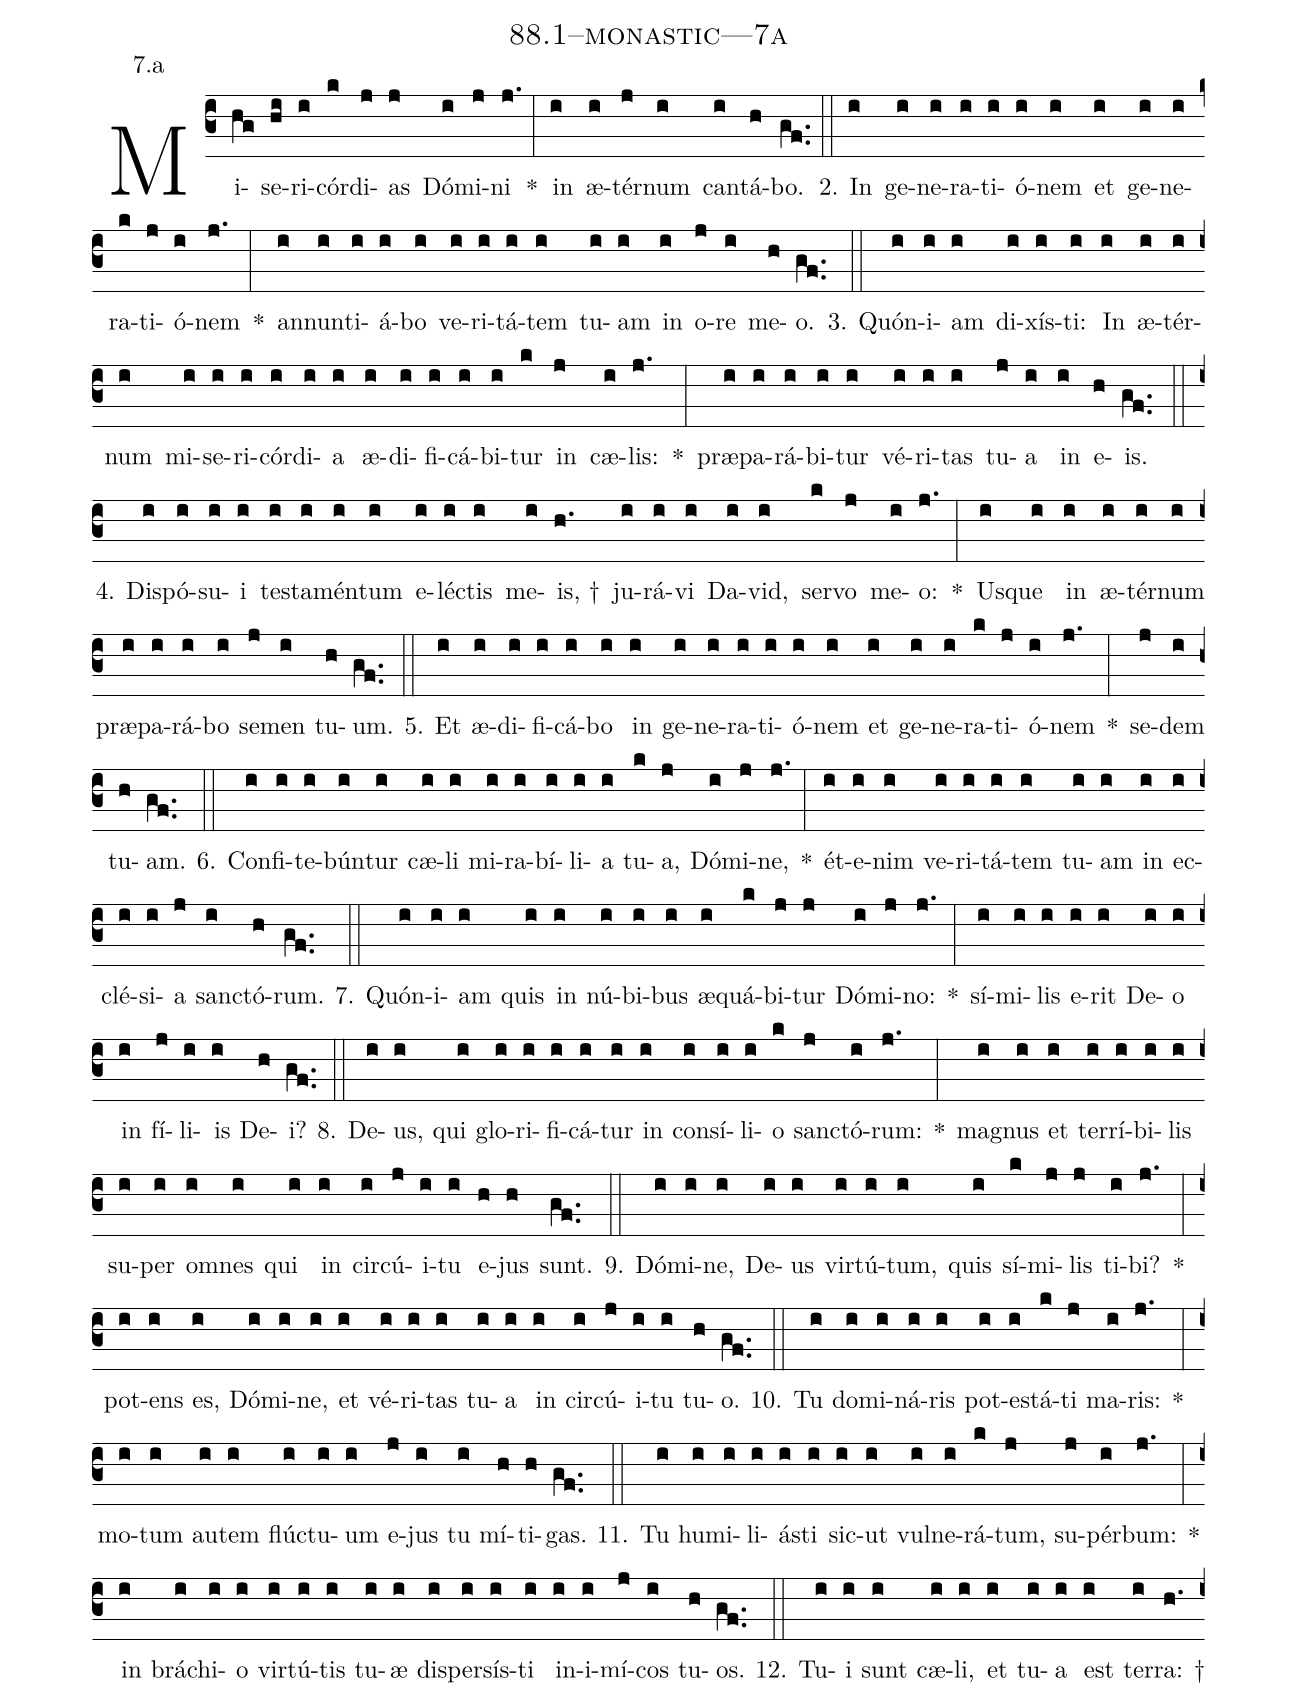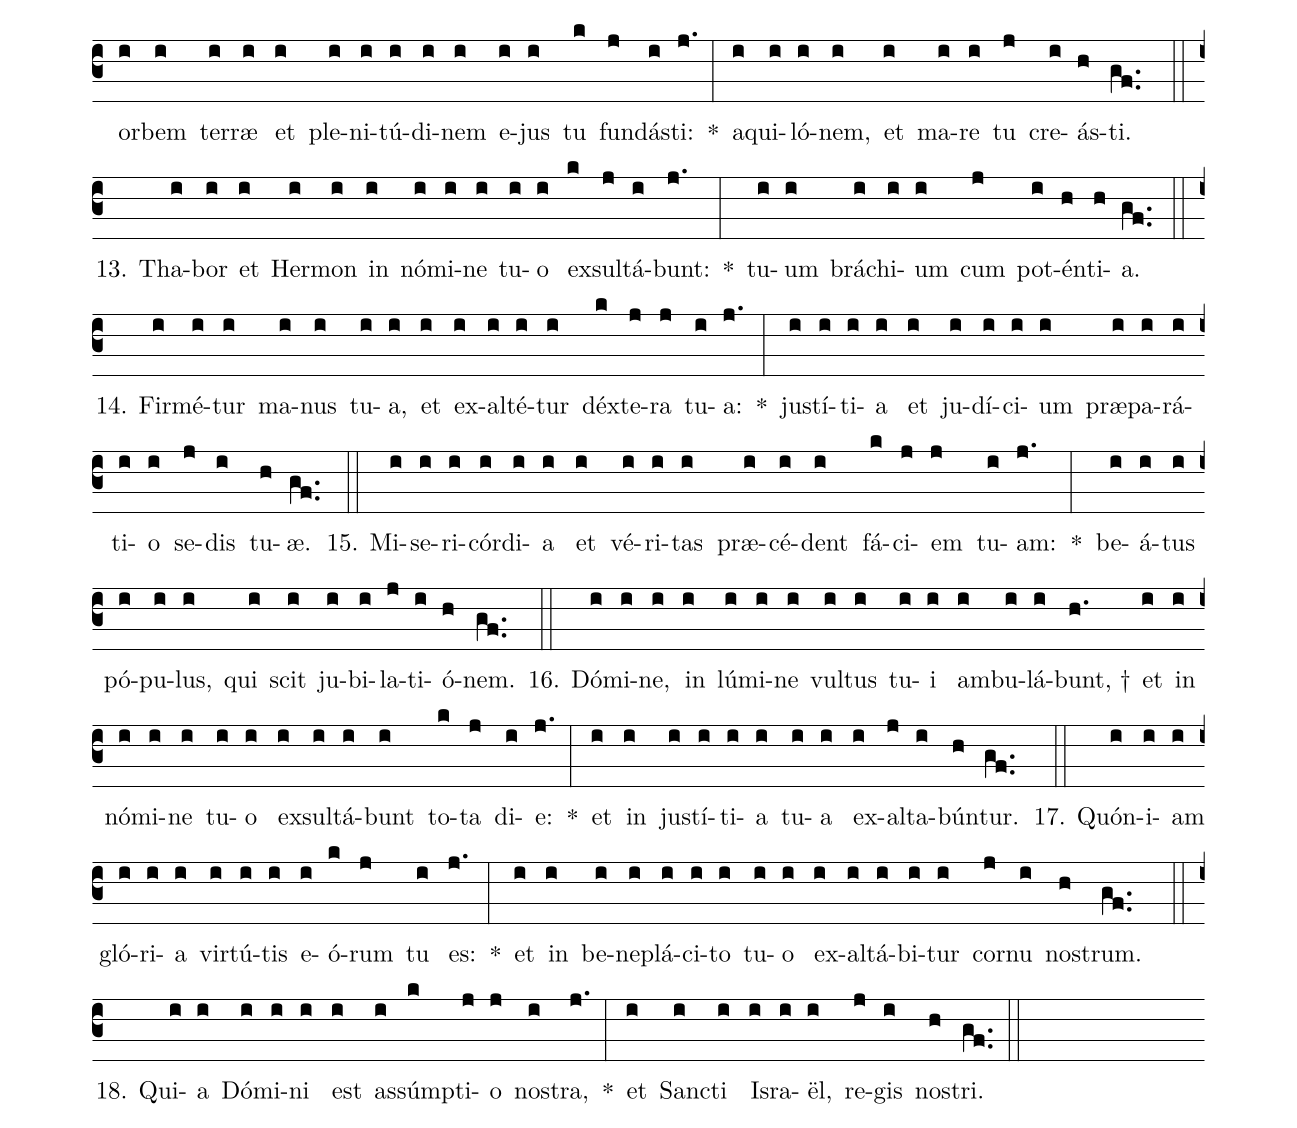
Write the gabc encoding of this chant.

name: 88.1--monastic---7a;
annotation: 7.a;
%%
(c3)Mi(hg)se(hi)ri(i)cór(k)di(j)as(j) Dó(i)mi(j)ni(j.) *(:) in(i) æ(i)tér(j)num(i) can(i)tá(h)bo.(gf..) (::)
2. In(i) ge(i)ne(i)ra(i)ti(i)ó(i)nem(i) et(i) ge(i)ne(i)ra(k)ti(j)ó(i)nem(j.) *(:) an(i)nun(i)ti(i)á(i)bo(i) ve(i)ri(i)tá(i)tem(i) tu(i)am(i) in(i) o(j)re(i) me(h)o.(gf..) (::)
3. Quón(i)i(i)am(i) di(i)xís(i)ti:(i) In(i) æ(i)tér(i)num(i) mi(i)se(i)ri(i)cór(i)di(i)a(i) æ(i)di(i)fi(i)cá(i)bi(i)tur(k) in(j) cæ(i)lis:(j.) *(:) præ(i)pa(i)rá(i)bi(i)tur(i) vé(i)ri(i)tas(i) tu(j)a(i) in(i) e(h)is.(gf..) (::)
4. Dis(i)pó(i)su(i)i(i) tes(i)ta(i)mén(i)tum(i) e(i)léc(i)tis(i) me(i)is, †(h.) ju(i)rá(i)vi(i) Da(i)vid,(i) ser(k)vo(j) me(i)o:(j.) *(:) Us(i)que(i) in(i) æ(i)tér(i)num(i) præ(i)pa(i)rá(i)bo(i) se(j)men(i) tu(h)um.(gf..) (::)
5. Et(i) æ(i)di(i)fi(i)cá(i)bo(i) in(i) ge(i)ne(i)ra(i)ti(i)ó(i)nem(i) et(i) ge(i)ne(i)ra(k)ti(j)ó(i)nem(j.) *(:) se(j)dem(i) tu(h)am.(gf..) (::)
6. Con(i)fi(i)te(i)bún(i)tur(i) cæ(i)li(i) mi(i)ra(i)bí(i)li(i)a(i) tu(k)a,(j) Dó(i)mi(j)ne,(j.) *(:) ét(i)e(i)nim(i) ve(i)ri(i)tá(i)tem(i) tu(i)am(i) in(i) ec(i)clé(i)si(i)a(j) sanc(i)tó(h)rum.(gf..) (::)
7. Quón(i)i(i)am(i) quis(i) in(i) nú(i)bi(i)bus(i) æ(i)quá(k)bi(j)tur(j) Dó(i)mi(j)no:(j.) *(:) sí(i)mi(i)lis(i) e(i)rit(i) De(i)o(i) in(i) fí(j)li(i)is(i) De(h)i?(gf..) (::)
8. De(i)us,(i) qui(i) glo(i)ri(i)fi(i)cá(i)tur(i) in(i) con(i)sí(i)li(i)o(k) sanc(j)tó(i)rum:(j.) *(:) ma(i)gnus(i) et(i) ter(i)rí(i)bi(i)lis(i) su(i)per(i) om(i)nes(i) qui(i) in(i) cir(i)cú(j)i(i)tu(i) e(h)jus(h) sunt.(gf..) (::)
9. Dó(i)mi(i)ne,(i) De(i)us(i) vir(i)tú(i)tum,(i) quis(i) sí(k)mi(j)lis(j) ti(i)bi?(j.) *(:) pot(i)ens(i) es,(i) Dó(i)mi(i)ne,(i) et(i) vé(i)ri(i)tas(i) tu(i)a(i) in(i) cir(i)cú(j)i(i)tu(i) tu(h)o.(gf..) (::)
10. Tu(i) do(i)mi(i)ná(i)ris(i) pot(i)es(i)tá(k)ti(j) ma(i)ris:(j.) *(:) mo(i)tum(i) au(i)tem(i) flúc(i)tu(i)um(i) e(j)jus(i) tu(i) mí(h)ti(h)gas.(gf..) (::)
11. Tu(i) hu(i)mi(i)li(i)ás(i)ti(i) sic(i)ut(i) vul(i)ne(i)rá(k)tum,(j) su(j)pér(i)bum:(j.) *(:) in(i) brá(i)chi(i)o(i) vir(i)tú(i)tis(i) tu(i)æ(i) di(i)sper(i)sís(i)ti(i) in(i)i(i)mí(j)cos(i) tu(h)os.(gf..) (::)
12. Tu(i)i(i) sunt(i) cæ(i)li,(i) et(i) tu(i)a(i) est(i) ter(i)ra: †(h.) or(i)bem(i) ter(i)ræ(i) et(i) ple(i)ni(i)tú(i)di(i)nem(i) e(i)jus(i) tu(k) fun(j)dás(i)ti:(j.) *(:) a(i)qui(i)ló(i)nem,(i) et(i) ma(i)re(i) tu(j) cre(i)ás(h)ti.(gf..) (::)
13. Tha(i)bor(i) et(i) Her(i)mon(i) in(i) nó(i)mi(i)ne(i) tu(i)o(i) ex(k)sul(j)tá(i)bunt:(j.) *(:) tu(i)um(i) brá(i)chi(i)um(i) cum(j) pot(i)én(h)ti(h)a.(gf..) (::)
14. Fir(i)mé(i)tur(i) ma(i)nus(i) tu(i)a,(i) et(i) ex(i)al(i)té(i)tur(i) déx(k)te(j)ra(j) tu(i)a:(j.) *(:) jus(i)tí(i)ti(i)a(i) et(i) ju(i)dí(i)ci(i)um(i) præ(i)pa(i)rá(i)ti(i)o(i) se(j)dis(i) tu(h)æ.(gf..) (::)
15. Mi(i)se(i)ri(i)cór(i)di(i)a(i) et(i) vé(i)ri(i)tas(i) præ(i)cé(i)dent(i) fá(k)ci(j)em(j) tu(i)am:(j.) *(:) be(i)á(i)tus(i) pó(i)pu(i)lus,(i) qui(i) scit(i) ju(i)bi(i)la(j)ti(i)ó(h)nem.(gf..) (::)
16. Dó(i)mi(i)ne,(i) in(i) lú(i)mi(i)ne(i) vul(i)tus(i) tu(i)i(i) am(i)bu(i)lá(i)bunt, †(h.) et(i) in(i) nó(i)mi(i)ne(i) tu(i)o(i) ex(i)sul(i)tá(i)bunt(i) to(k)ta(j) di(i)e:(j.) *(:) et(i) in(i) jus(i)tí(i)ti(i)a(i) tu(i)a(i) ex(i)al(j)ta(i)bún(h)tur.(gf..) (::)
17. Quón(i)i(i)am(i) gló(i)ri(i)a(i) vir(i)tú(i)tis(i) e(i)ó(k)rum(j) tu(i) es:(j.) *(:) et(i) in(i) be(i)ne(i)plá(i)ci(i)to(i) tu(i)o(i) ex(i)al(i)tá(i)bi(i)tur(i) cor(j)nu(i) nos(h)trum.(gf..) (::)
18. Qui(i)a(i) Dó(i)mi(i)ni(i) est(i) as(i)súmp(k)ti(j)o(j) nos(i)tra,(j.) *(:) et(i) Sanc(i)ti(i) Is(i)ra(i)ël,(i) re(j)gis(i) nos(h)tri.(gf..) (::)
